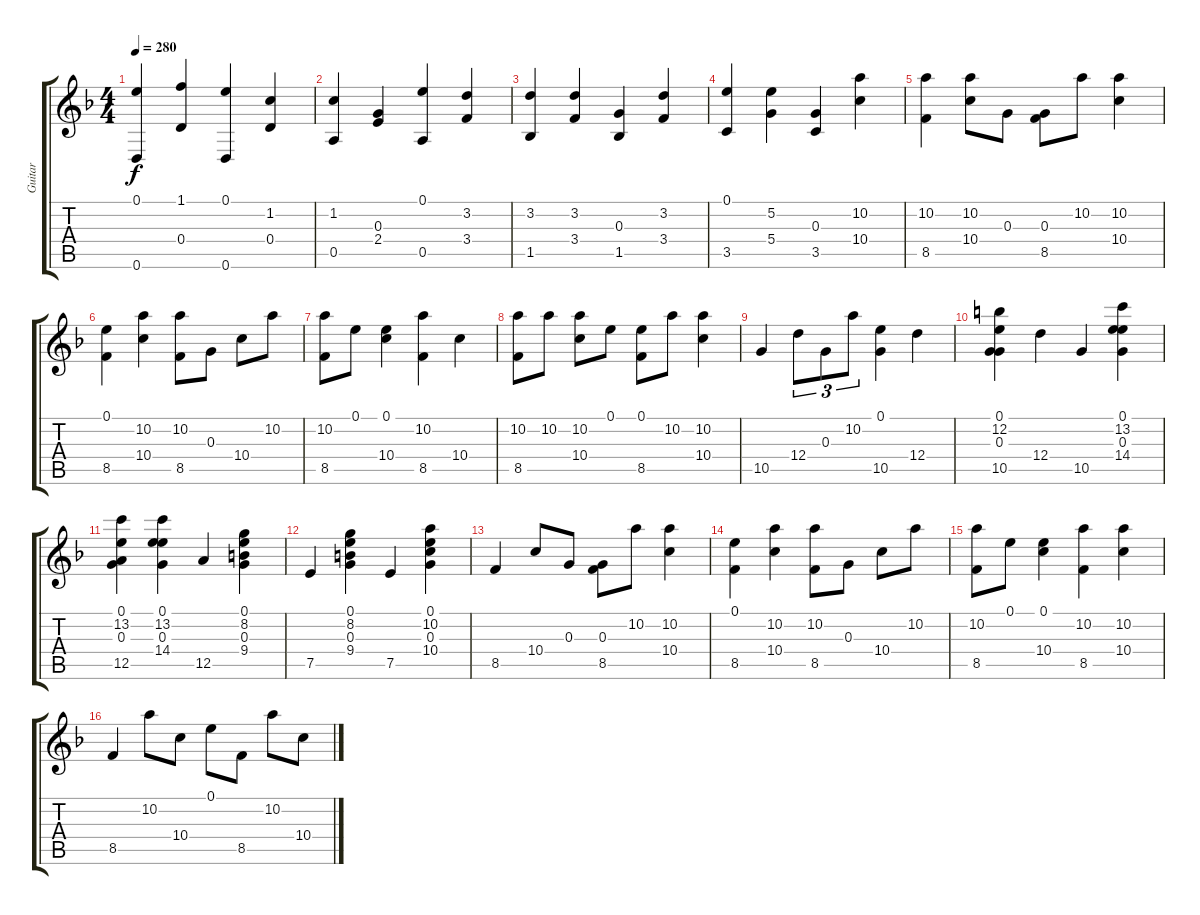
\track ("Guitar" "Guitar") {instrument acousticguitarsteel}
\staff {score tabs}
\tuning (E4 B3 G3 D3 A2 D2) {hide}
\ts (4 4)
\tempo 280
\clef g2
\ks f
(0.1 0.6).4{dy f} (1.1 0.4).4 (0.1 0.6).4 (1.2 0.4).4 |
(1.2 0.5).4 (0.3 2.4).4 (0.1 0.5).4 (3.2 3.4).4 |
(3.2 1.5).4 (3.2 3.4).4 (0.3 1.5).4 (3.2 3.4).4 |
(0.1 3.5).4 (5.2 5.4).4 (0.3 3.5).4 (10.2 10.4).4 |
(10.2 8.5).4 (10.2 10.4).8 0.3.8 (0.3 8.5).8 10.2.8 (10.2 10.4).4 |
(0.1 8.5).4 (10.2 10.4).4 (10.2 8.5).8 0.3.8 10.4.8 10.2.8 |
(10.2 8.5).8 0.1.8 (0.1 10.4).4 (10.2 8.5).4 10.4.4 |
(10.2 8.5).8 10.2.8 (10.2 10.4).8 0.1.8 (0.1 8.5).8 10.2.8 (10.2 10.4).4 |
10.5.4 12.4.8{tu (3 2)} 0.3.8{tu (3 2)} 10.2.8{tu (3 2)} (0.1 10.5).4 12.4.4 |
(0.1 12.2 0.3 10.5).4 12.4.4 10.5.4 (0.1 13.2 0.3 14.4).4 |
(0.1 13.2 0.3 12.5).4 (0.1 13.2 0.3 14.4).4 12.5.4 (0.1 8.2 0.3 9.4).4 |
7.5.4 (0.1 8.2 0.3 9.4).4 7.5.4 (0.1 10.2 0.3 10.4).4 |
8.5.4 10.4.8 0.3.8 (0.3 8.5).8 10.2.8 (10.2 10.4).4 |
(0.1 8.5).4 (10.2 10.4).4 (10.2 8.5).8 0.3.8 10.4.8 10.2.8 |
(10.2 8.5).8 0.1.8 (0.1 10.4).4 (10.2 8.5).4 (10.2 10.4).4 |
8.5.4 10.2.8 10.4.8 0.1.8 8.5.8 10.2.8 10.4.8
